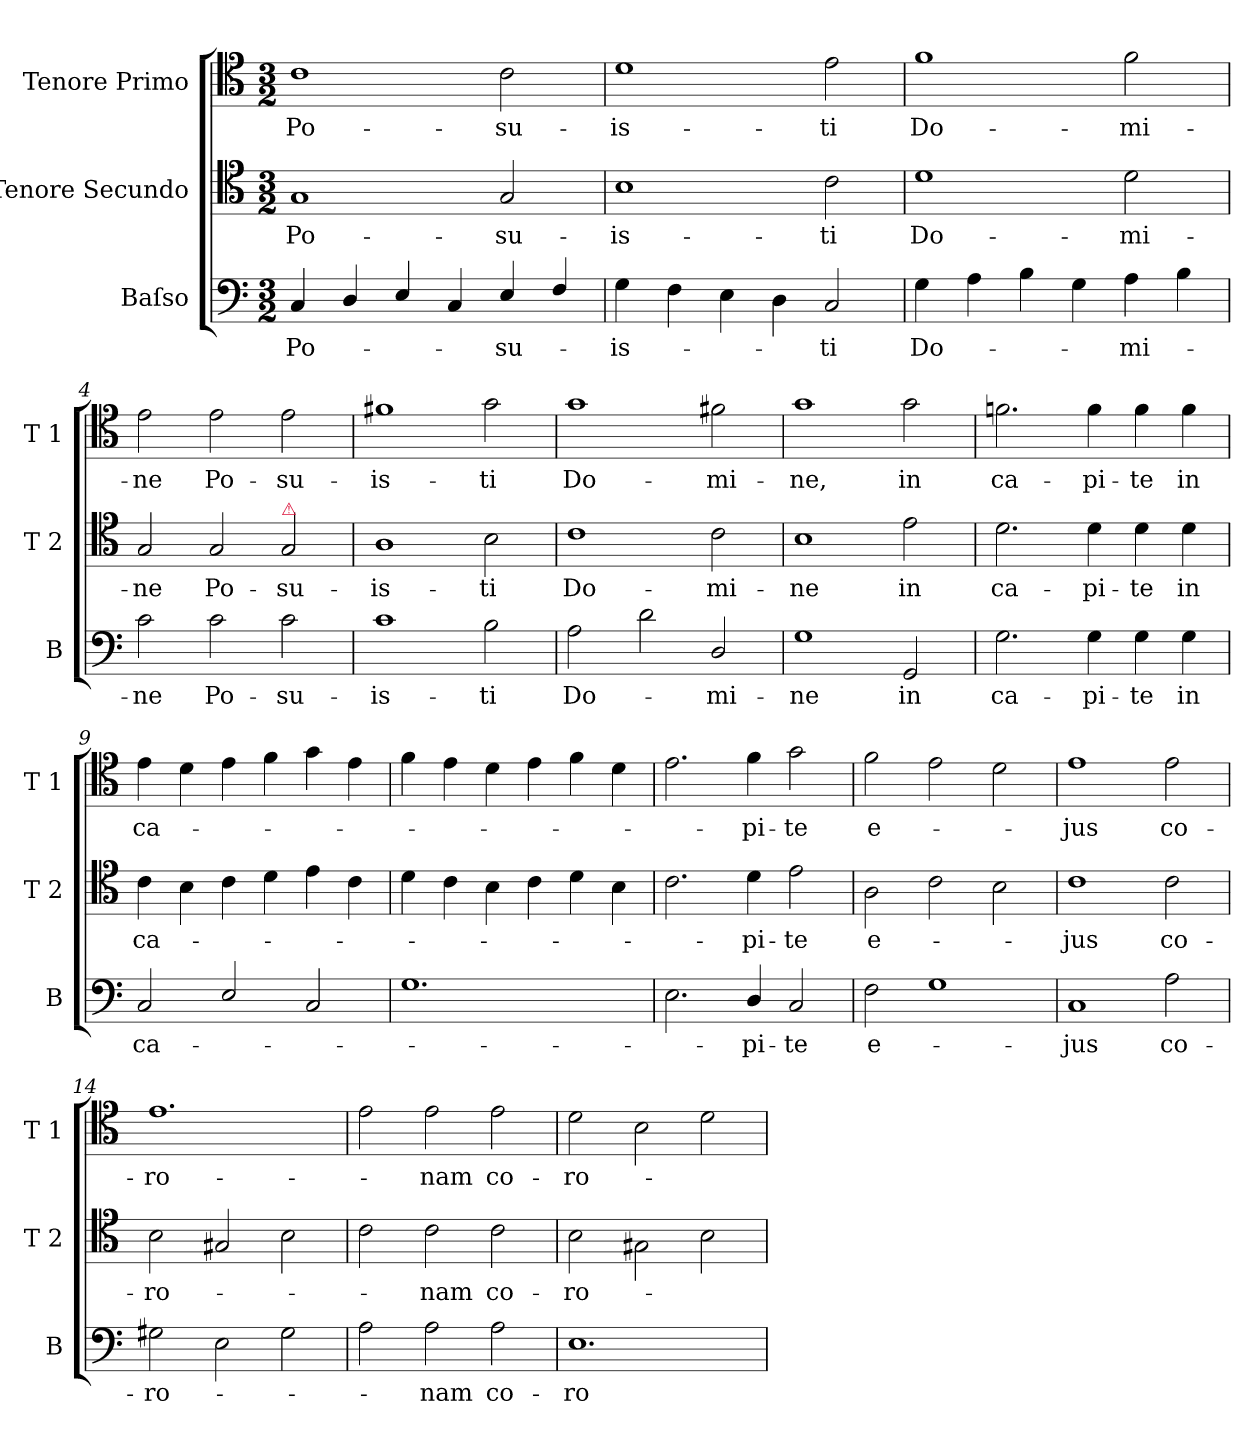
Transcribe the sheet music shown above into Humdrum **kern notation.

**kern	**text	**kern	**text	**kern	**text
*part3	*part3	*part2	*part2	*part1	*part1
*staff3	*staff3	*staff2	*staff2	*staff1	*staff1
*I"Baſso	*	*I"Tenore Secundo	*	*I"Tenore Primo	*
*I'B	*	*I'T 2	*	*I'T 1	*
*clefF4	*	*clefC4	*	*clefC4	*
*k[]	*	*k[]	*	*k[]	*
*C:	*	*C:	*	*C:	*
*M3/2	*	*M3/2	*	*M3/2	*
=1	=1	=1	=1	=1	=1
4C/	Po-	1G	Po-	1c	Po-
4D/	.	.	.	.	.
4E/	.	.	.	.	.
4C/	.	.	.	.	.
4E/	-su-	2G/	-su-	2c\	-su-
4F/	.	.	.	.	.
=2	=2	=2	=2	=2	=2
4G\	-is-	1B	-is-	1d	-is-
4F\	.	.	.	.	.
4E\	.	.	.	.	.
4D\	.	.	.	.	.
2C/	-ti	2c\	-ti	2e\	-ti
=3	=3	=3	=3	=3	=3
4G\	Do-	1d	Do-	1f	Do-
4A\	.	.	.	.	.
4B\	.	.	.	.	.
4G\	.	.	.	.	.
4A\	-mi-	2d\	-mi-	2f\	-mi-
4B\	.	.	.	.	.
=4	=4	=4	=4	=4	=4
2c\	-ne	2G/	-ne	2e\	-ne
2c\	Po-	2G/	Po-	2e\	Po-
!	!	!LO:TX:a:color=crimson:t=⚠	!	!	!
2c\	-su-	2G/	-su-	2e\	-su-
=5	=5	=5	=5	=5	=5
1c	-is-	1A	-is-	1f#X	-is-
2B\	-ti	2B\	-ti	2g\	-ti
=6	=6	=6	=6	=6	=6
2A\	Do-	1c	Do-	1g	Do-
2d\	.	.	.	.	.
2D/	-mi-	2c\	-mi-	2f#X\	-mi-
=7	=7	=7	=7	=7	=7
1G	-ne	1B	-ne	1g	-ne,
2GG/	in	2e\	in	2g\	in
=8	=8	=8	=8	=8	=8
2.G\	ca-	2.d\	ca-	2.fn\	ca-
4G\	-pi-	4d\	-pi-	4f\	-pi-
4G\	-te	4d\	-te	4f\	-te
4G\	in	4d\	in	4f\	in
=9	=9	=9	=9	=9	=9
2C/	ca-	4c\	ca-	4e\	ca-
.	.	4B\	.	4d\	.
2E/	.	4c\	.	4e\	.
.	.	4d\	.	4f\	.
2C/	.	4e\	.	4g\	.
.	.	4c\	.	4e\	.
=10	=10	=10	=10	=10	=10
1.G	.	4d\	.	4f\	.
.	.	4c\	.	4e\	.
.	.	4B\	.	4d\	.
.	.	4c\	.	4e\	.
.	.	4d\	.	4f\	.
.	.	4B\	.	4d\	.
=11	=11	=11	=11	=11	=11
2.E\	.	2.c\	.	2.e\	.
4D/	-pi-	4d\	-pi-	4f\	-pi-
2C/	-te	2e\	-te	2g\	-te
=12	=12	=12	=12	=12	=12
2F\	e-	2A\	e-	2f\	e-
1G	.	2c\	.	2e\	.
.	.	2B\	.	2d\	.
=13	=13	=13	=13	=13	=13
1C	-jus	1c	-jus	1e	-jus
2A\	co-	2c\	co-	2e\	co-
=14	=14	=14	=14	=14	=14
2G#X\	-ro-	2B\	-ro-	1.e	-ro-
2E\	.	2G#X/	.	.	.
2G#\	.	2B\	.	.	.
=15	=15	=15	=15	=15	=15
2A\	.	2c\	.	2e\	.
2A\	-nam	2c\	-nam	2e\	-nam
2A\	co-	2c\	co-	2e\	co-
=16	=16	=16	=16	=16	=16
1.E	-ro-	2B\	-ro-	2d\	-ro-
.	.	2G#X\	.	2B\	.
.	.	2B\	.	2d\	.
=	=	=	=	=	=
*-	*-	*-	*-	*-	*-
